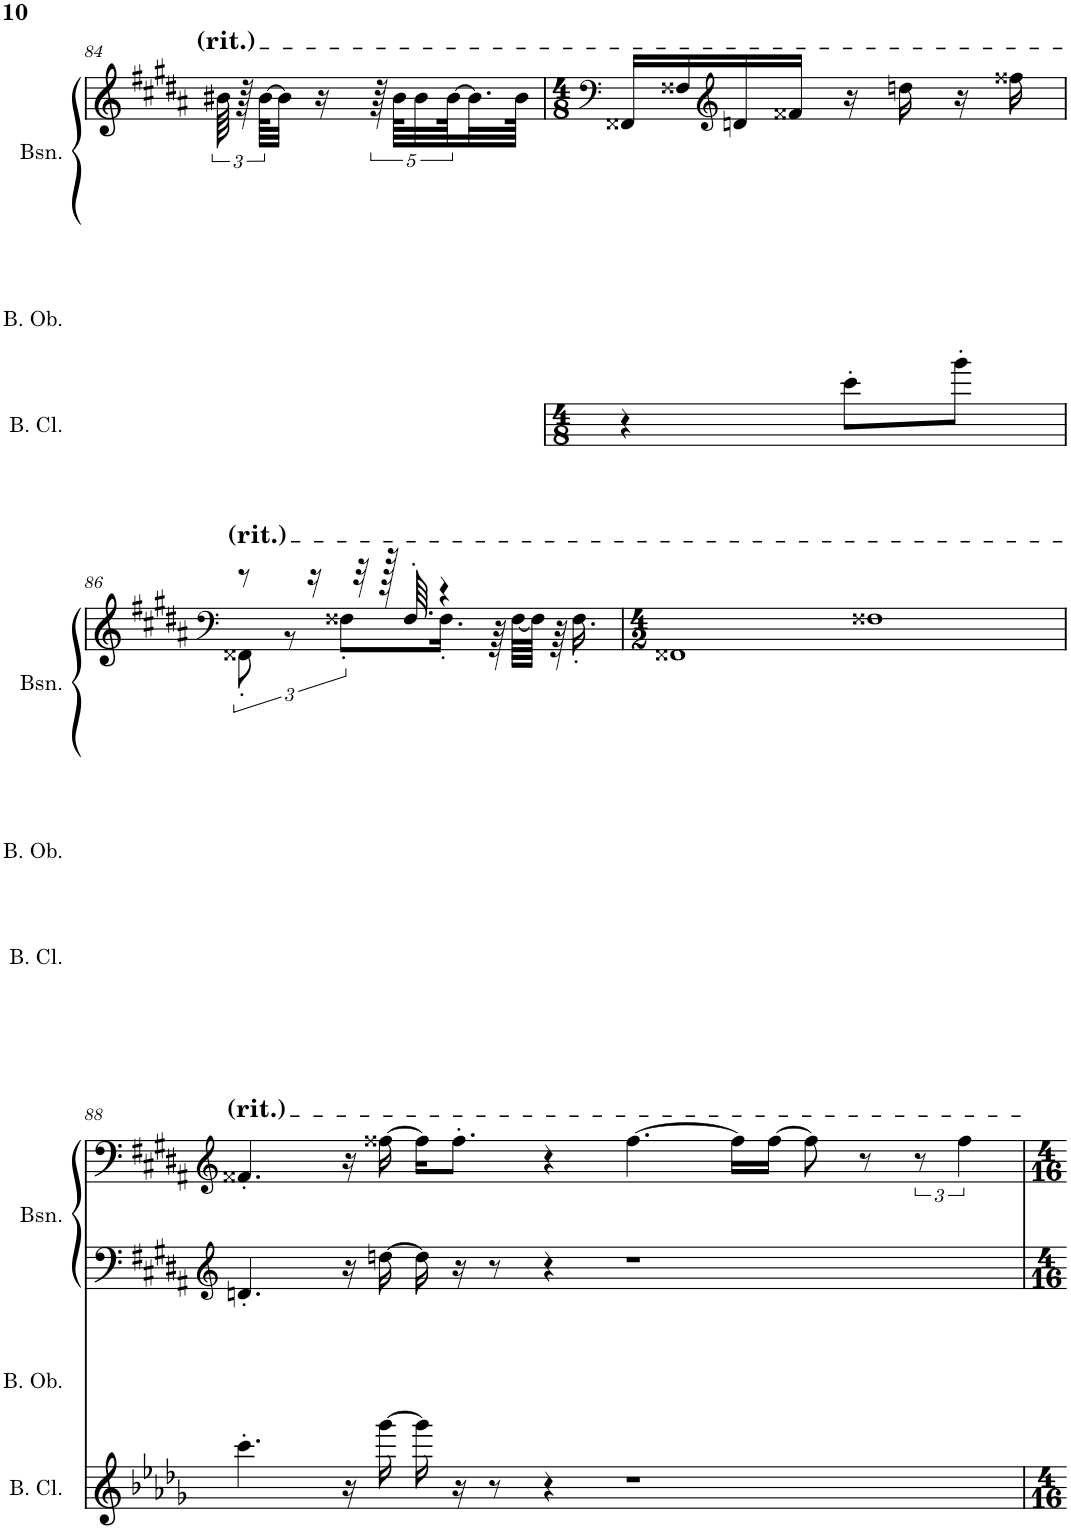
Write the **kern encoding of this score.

**kern	**kern	**kern	**kern
*part3	*part2	*part1	*part1
*staff4	*staff3	*staff2	*staff1
*I"Bass Clarinet	*I"Bass Oboe	*I"Bassoon	*
*I'B. Cl.	*I'B. Ob.	*I'Bsn.	*
!!LO:PB:g=z
*clefG2	*clefG2	*clefF4	*clefG2
*Trd8c14	*	*	*
*k[b-e-a-d-g-]	*k[f#c#g#d#a#]	*k[f#c#g#d#a#]	*k[f#c#g#d#a#]
*M4/16	*M4/16	*M4/16	*M4/16
=84	=84	=84	=84
4r	4r	4r	96b#X\
.	.	.	96r
.	.	.	[96b#\KLLL
.	.	.	32b#\JJJ]
.	.	.	16r
.	.	.	80r
.	.	.	80b#\KLLL
.	.	.	40b#\
.	.	.	[80b#\K
.	.	.	32.b#\]
.	.	.	64b#\JJJk
=85	=85	=85	=85
*	*	*	*clefF4
*M4/8	*M4/8	*M4/8	*M4/8
4r	2r	2r	16FF##X/LL
.	.	.	16F##X/
*	*	*	*clefG2
.	.	.	16dn/
.	.	.	16f##X/JJ
8ccc'\L	.	.	16r
.	.	.	16ddn\
8ggg-'\J	.	.	16r
.	.	.	16ff##X\
!!LO:LB:g=z
=86	=86	=86	=86
*	*	*	*clefF4
*	*	*	*^
2r	2r	2r	8r	12FF##X'\
.	.	.	.	12r
.	.	.	16r	.
.	.	.	.	12F##X'\L
.	.	.	32r	.
.	.	.	128r	.
.	.	.	64.F##'/	.
.	.	.	4r	16.F##'\Jk
.	.	.	.	64r
.	.	.	.	[64F##\LLLL
.	.	.	.	64F##\JJJJ]
.	.	.	.	64r
.	.	.	.	16.F##'\
*	*	*	*v	*v
=87	=87	=87	=87
*M4/2	*M4/2	*M4/2	*M4/2
0r	0r	0r	1FF##X
.	.	.	1F##X
!!LO:LB:g=z
=88	=88	=88	=88
*	*	*clefG2	*clefG2
4.ccc'\	0r	4.dn'/	4.f##X'/
16r	.	16r	16r
[16ggg-\	.	[16ddn\	[16ff##X\
16ggg-\]	.	16dd\]	16ff##\KL]
16r	.	16r	8.ff##'\J
8r	.	8r	.
4r	.	4r	4r
1r	.	1r	[4.ff##\
.	.	.	16ff##\LL]
.	.	.	[16ff##\JJ
.	.	.	8ff##\]
.	.	.	8r
.	.	.	12r
.	.	.	6ff##\
=	=	=	=
*-	*-	*-	*-
